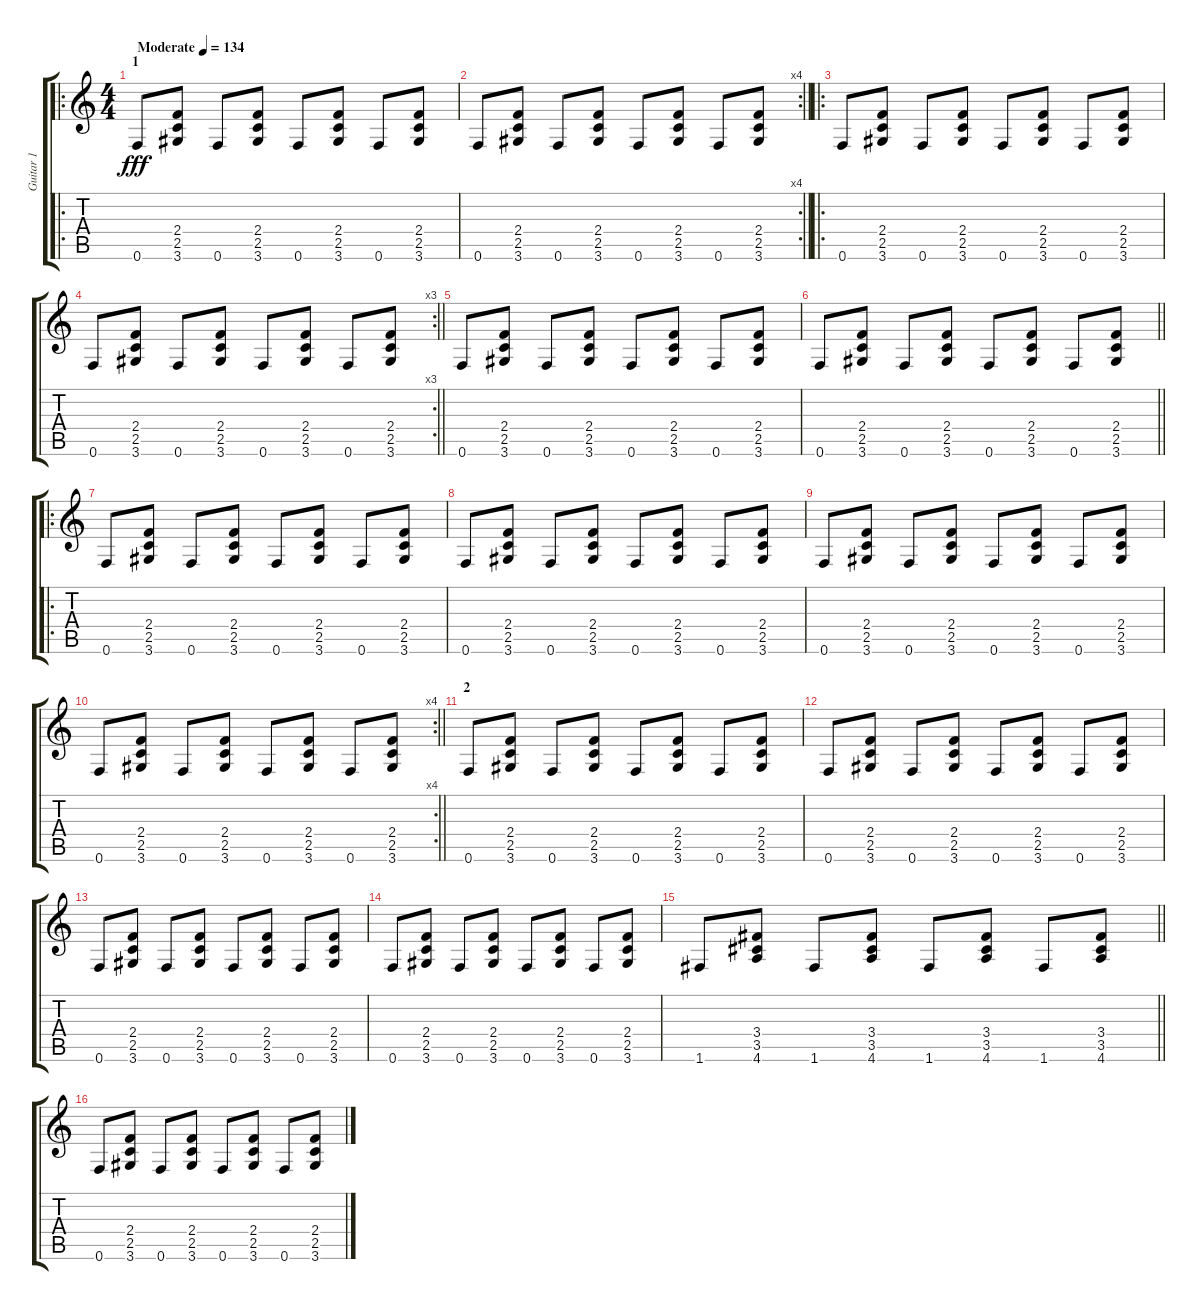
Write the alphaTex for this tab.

\track ("Guitar 1" "Guitar 1") {instrument distortionguitar}
\staff {score tabs}
\tuning (F4 C4 Ab3 Eb3 Bb2 F2) {hide}
\ro
\ts (4 4)
\section ("" "1")
\tempo (134 "Moderate")
\clef g2
\ks c
0.6.8{dy fff instrument distortionguitar} (2.4 2.5 3.6).8 0.6.8 (2.4 2.5 3.6).8 0.6.8 (2.4 2.5 3.6).8 0.6.8 (2.4 2.5 3.6).8 |
\rc 4
\barLineRight lightlight
0.6.8 (2.4 2.5 3.6).8 0.6.8 (2.4 2.5 3.6).8 0.6.8 (2.4 2.5 3.6).8 0.6.8 (2.4 2.5 3.6).8 |
\ro
\section ("" "")
0.6.8 (2.4 2.5 3.6).8 0.6.8 (2.4 2.5 3.6).8 0.6.8 (2.4 2.5 3.6).8 0.6.8 (2.4 2.5 3.6).8 |
\rc 3
\barLineRight lightlight
0.6.8 (2.4 2.5 3.6).8 0.6.8 (2.4 2.5 3.6).8 0.6.8 (2.4 2.5 3.6).8 0.6.8 (2.4 2.5 3.6).8 |
0.6.8 (2.4 2.5 3.6).8 0.6.8 (2.4 2.5 3.6).8 0.6.8 (2.4 2.5 3.6).8 0.6.8 (2.4 2.5 3.6).8 |
\barLineRight lightlight
0.6.8 (2.4 2.5 3.6).8 0.6.8 (2.4 2.5 3.6).8 0.6.8 (2.4 2.5 3.6).8 0.6.8 (2.4 2.5 3.6).8 |
\ro
\section ("" "")
0.6.8 (2.4 2.5 3.6).8 0.6.8 (2.4 2.5 3.6).8 0.6.8 (2.4 2.5 3.6).8 0.6.8 (2.4 2.5 3.6).8 |
0.6.8 (2.4 2.5 3.6).8 0.6.8 (2.4 2.5 3.6).8 0.6.8 (2.4 2.5 3.6).8 0.6.8 (2.4 2.5 3.6).8 |
0.6.8 (2.4 2.5 3.6).8 0.6.8 (2.4 2.5 3.6).8 0.6.8 (2.4 2.5 3.6).8 0.6.8 (2.4 2.5 3.6).8 |
\rc 4
\barLineRight lightlight
0.6.8 (2.4 2.5 3.6).8 0.6.8 (2.4 2.5 3.6).8 0.6.8 (2.4 2.5 3.6).8 0.6.8 (2.4 2.5 3.6).8 |
\section ("" "2")
0.6.8 (2.4 2.5 3.6).8 0.6.8 (2.4 2.5 3.6).8 0.6.8 (2.4 2.5 3.6).8 0.6.8 (2.4 2.5 3.6).8 |
0.6.8 (2.4 2.5 3.6).8 0.6.8 (2.4 2.5 3.6).8 0.6.8 (2.4 2.5 3.6).8 0.6.8 (2.4 2.5 3.6).8 |
0.6.8 (2.4 2.5 3.6).8 0.6.8 (2.4 2.5 3.6).8 0.6.8 (2.4 2.5 3.6).8 0.6.8 (2.4 2.5 3.6).8 |
0.6.8 (2.4 2.5 3.6).8 0.6.8 (2.4 2.5 3.6).8 0.6.8 (2.4 2.5 3.6).8 0.6.8 (2.4 2.5 3.6).8 |
\barLineRight lightlight
1.6.8 (3.4 3.5 4.6).8 1.6.8 (3.4 3.5 4.6).8 1.6.8 (3.4 3.5 4.6).8 1.6.8 (3.4 3.5 4.6).8 |
\section ("" "")
0.6.8 (2.4 2.5 3.6).8 0.6.8 (2.4 2.5 3.6).8 0.6.8 (2.4 2.5 3.6).8 0.6.8 (2.4 2.5 3.6).8
